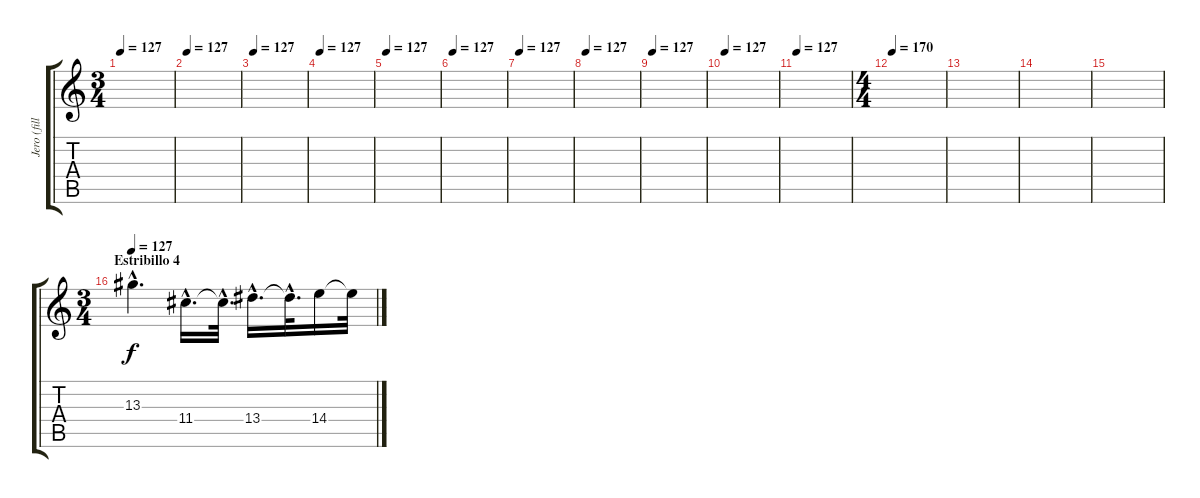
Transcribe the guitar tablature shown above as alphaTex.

\track ("Jero (fills/solo)" "Jero (fill") {instrument distortionguitar}
\staff {score tabs}
\tuning (E4 B3 G3 D3 A2 E2) {hide}
\ts (3 4)
\tempo 127
\clef g2
\ks c
|
\tempo 127
|
\tempo 127
|
\tempo 127
|
\tempo 127
|
\tempo 127
|
\tempo 127
|
\tempo 127
|
\tempo 127
|
\tempo 127
|
\tempo 127
|
\ts (4 4)
\tempo 170
|
|
|
|
\ts (3 4)
\section ("" "Estribillo 4")
\tempo 127
13.3{hac}.4{d} 11.4{hac}.16{d} 11.4{hac t}.32{d} 13.4{hac}.16{d} 13.4{hac t}.32{d} 14.4.16 14.4{t}.32
